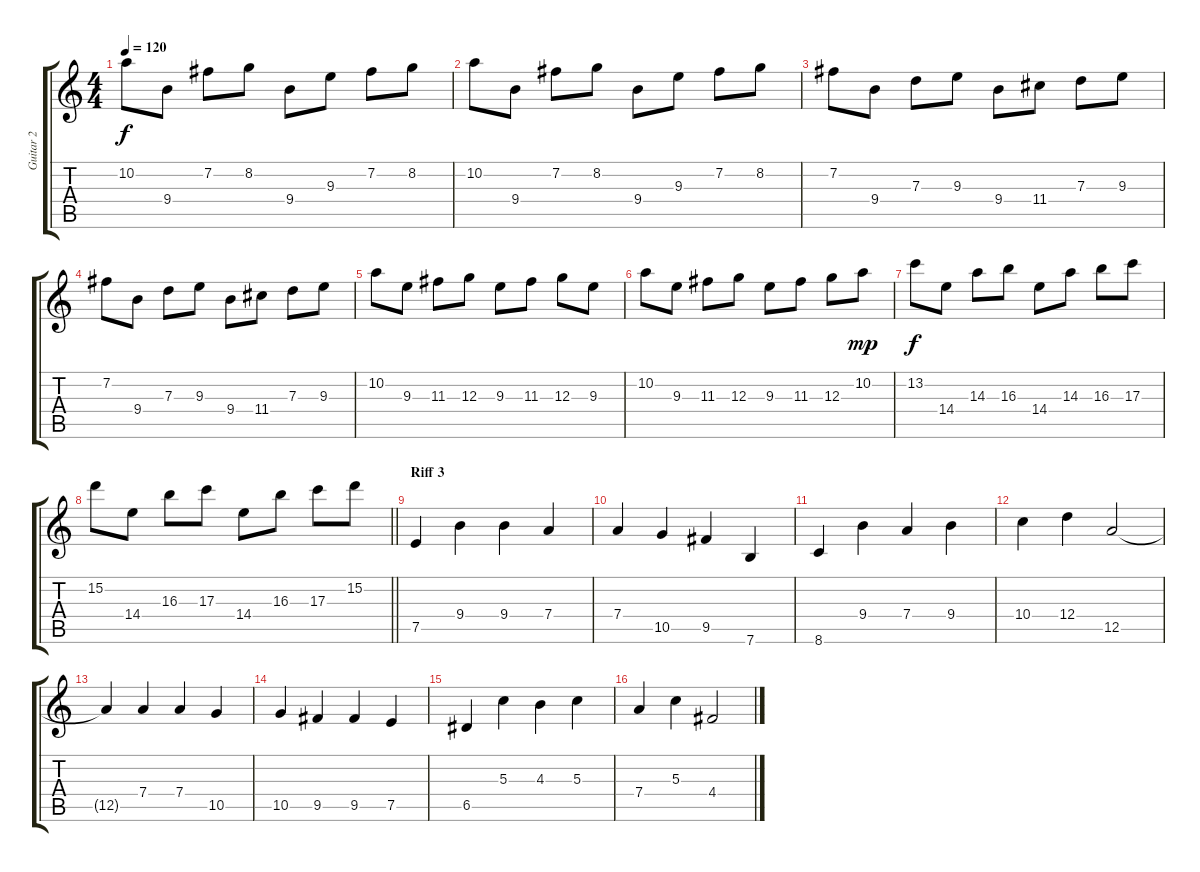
\track ("Guitar 2" "Guitar 2") {instrument overdrivenguitar}
\staff {score tabs}
\tuning (E4 B3 G3 D3 A2 E2) {hide}
\ts (4 4)
\tempo 120
\clef g2
\ks c
10.2.8{dy f} 9.4.8 7.2.8 8.2.8 9.4.8 9.3.8 7.2.8 8.2.8 |
10.2.8 9.4.8 7.2.8 8.2.8 9.4.8 9.3.8 7.2.8 8.2.8 |
7.2.8 9.4.8 7.3.8 9.3.8 9.4.8 11.4.8 7.3.8 9.3.8 |
7.2.8 9.4.8 7.3.8 9.3.8 9.4.8 11.4.8 7.3.8 9.3.8 |
10.2.8 9.3.8 11.3.8 12.3.8 9.3.8 11.3.8 12.3.8 9.3.8 |
10.2.8 9.3.8 11.3.8 12.3.8 9.3.8 11.3.8 12.3.8 10.2.8{dy mp} |
13.2.8{dy f} 14.4.8 14.3.8 16.3.8 14.4.8 14.3.8 16.3.8 17.3.8 |
\barLineRight lightlight
15.2.8 14.4.8 16.3.8 17.3.8 14.4.8 16.3.8 17.3.8 15.2.8 |
\section ("" "Riff 3")
7.5.4{balance 13} 9.4.4 9.4.4 7.4.4 |
7.4.4 10.5.4 9.5.4 7.6.4 |
8.6.4 9.4.4 7.4.4 9.4.4 |
10.4.4 12.4.4 12.5.2 |
12.5{t}.4 7.4.4 7.4.4 10.5.4 |
10.5.4 9.5.4 9.5.4 7.5.4 |
6.5.4 5.3.4 4.3.4 5.3.4 |
7.4.4 5.3.4 4.4.2
